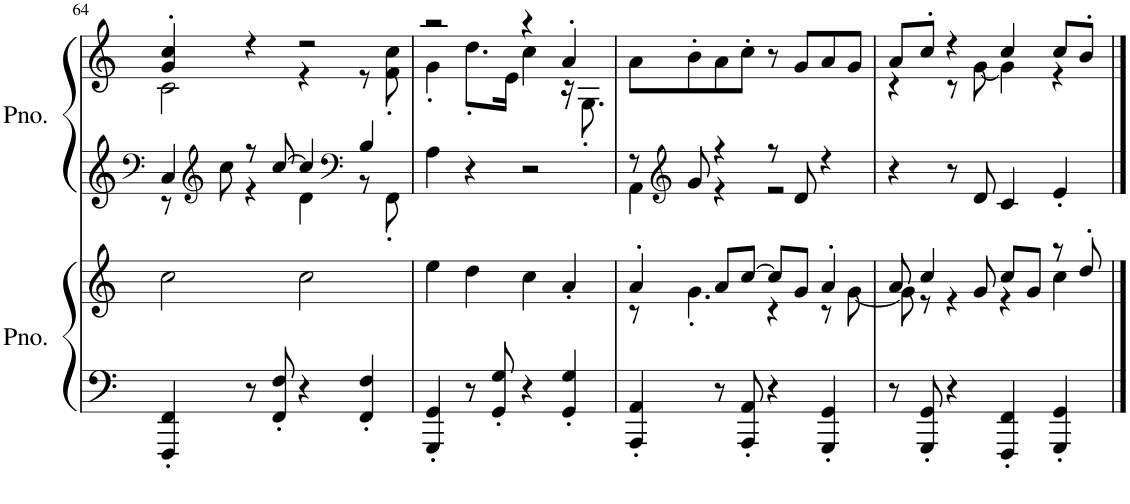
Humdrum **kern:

**kern	**kern	**kern	**kern
*part2	*part2	*part1	*part1
*staff4	*staff3	*staff2	*staff1
*I"Piano	*	*I"Piano	*
*I'Pno.	*	*I'Pno.	*
!!LO:PB:g=z
*clefF4	*clefG2	*clefF4	*clefG2
*k[]	*k[]	*k[]	*k[]
*M4/4	*M4/4	*M4/4	*M4/4
=64	=64	=64	=64
*	*	*^	*^
4FFF/' 4FF/'	2cc\	4C/	8r	4g/' 4cc/'	2c\
*	*	*clefG2	*	*	*
.	.	.	8cc\	.	.
8r	.	8r	4r	4r	.
8FF/' 8F/'	.	[8cc/	.	.	.
4r	2cc\	4cc/]	4d\	2r	4r
*	*	*clefF4	*	*	*
4FF/' 4F/'	.	4B/	8r	.	8r
.	.	.	8FF'\	.	8f\' 8cc\'
*	*	*v	*v	*	*
=65	=65	=65	=65	=65
4GGG/' 4GG/'	4ee\	4A\	2r	4g'\
8r	4dd\	4r	.	8.dd'\L
8GG/' 8G/'	.	.	.	.
.	.	.	.	16e\Jk
4r	4cc\	2r	4r	4cc\
4GG/' 4G/'	4a'/	.	4a'/	16r
.	.	.	.	8.G'\
*	*	*	*v	*v
=66	=66	=66	=66
*	*^	*^	*
4AAA/' 4AA/'	4a'/	8r	8r	4AA\	8a\L
*	*	*	*clefG2	*	*
.	.	4.g'\	8g/	.	8b'\
8r	8a/L	.	4r	4r	8a\
8AAA/' 8AA/'	[8cc/J	.	.	.	8cc'\J
4r	8cc/L]	4r	8r	2r	8r
.	8g/J	.	8d/	.	8g/L
4GGG/' 4GG/'	4a'/	8r	4r	.	8a/
.	.	[8g\	.	.	8g/J
*	*	*	*v	*v	*
=67	=67	=67	=67	=67
*	*	*	*	*^
8r	8a/	8g\]	4r	8a/L	4r
8GGG/' 8GG/'	4cc/	8r	.	8cc'/J	.
4r	.	4r	8r	4r	8r
.	8g/	.	8d/	.	[8g\
4FFF/' 4FF/'	8cc/L	4r	4c/	4cc/	4g\]
.	8g/J	.	.	.	.
4GGG/' 4GG/'	8r	4cc\	4e'/	8cc/L	4r
.	8dd'/	.	.	8b'/J	.
*	*v	*v	*	*v	*v
==	==	==	==
*-	*-	*-	*-
